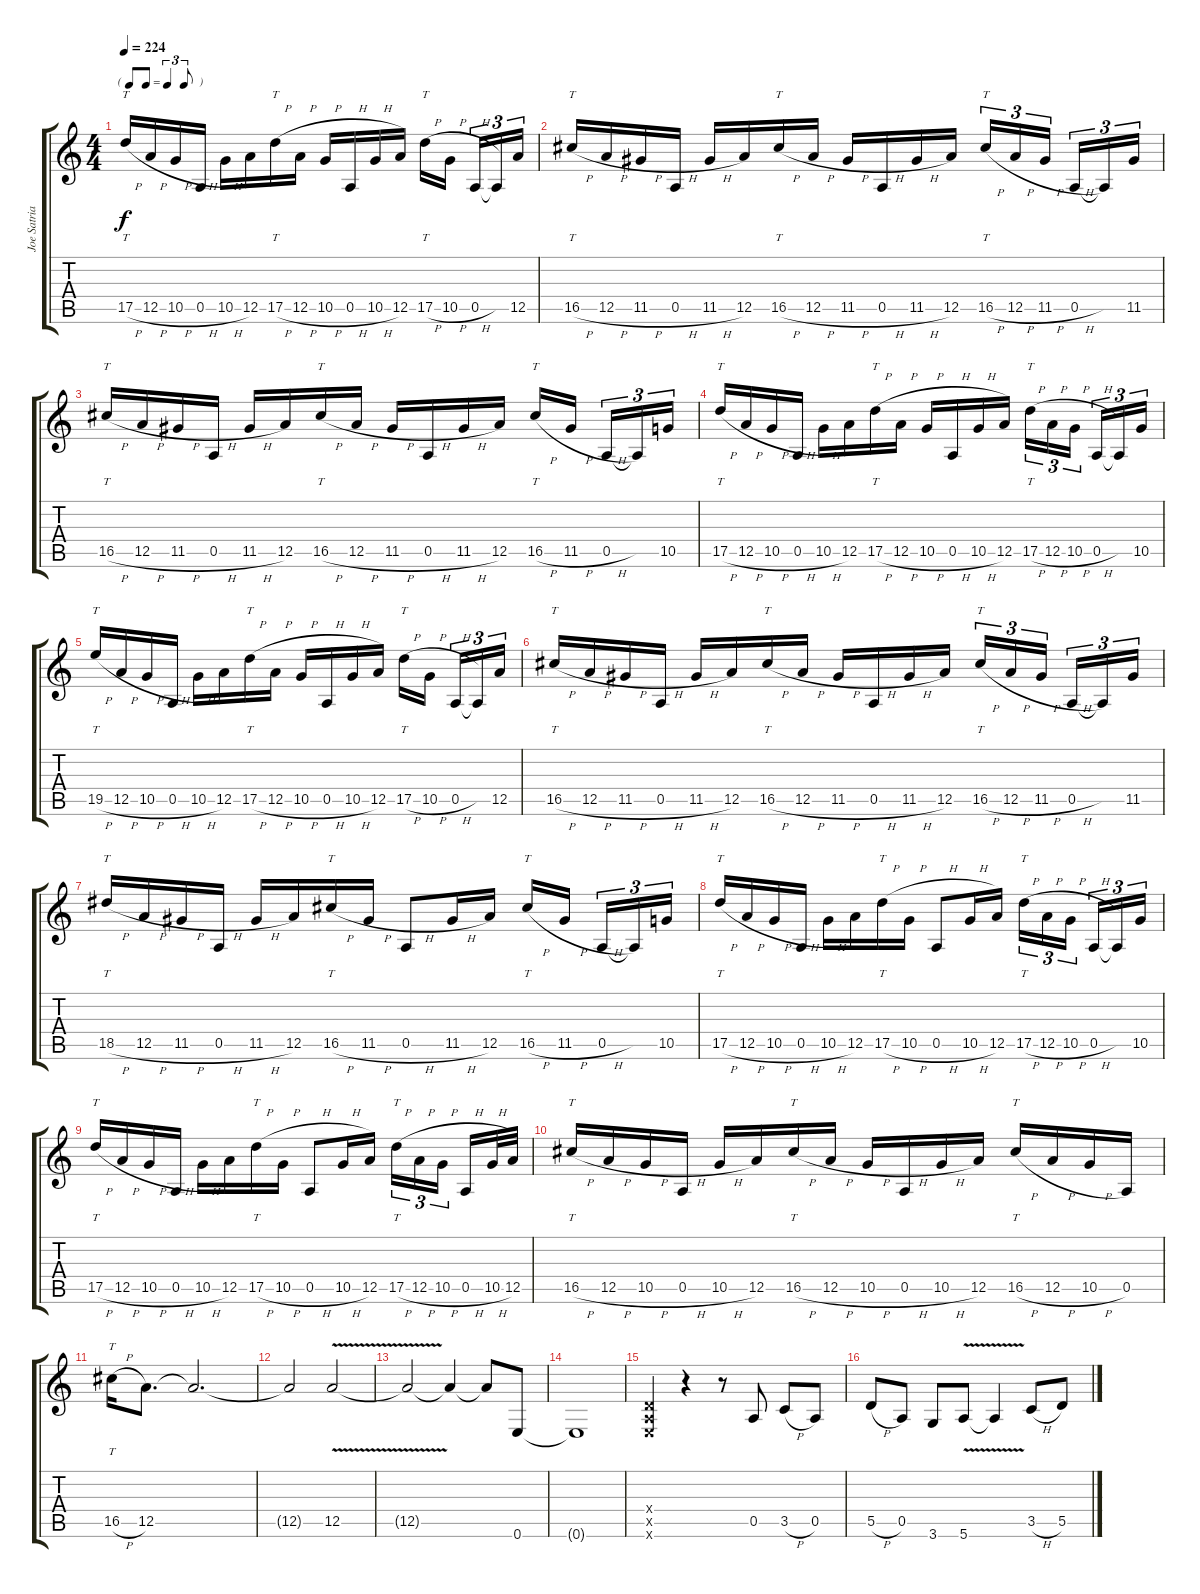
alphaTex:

\track ("Joe Satriani Lead" "Joe Satria") {instrument distortionguitar}
\staff {score tabs}
\tuning (E4 B3 G3 D3 A2 E2) {hide}
\ts (4 4)
\tf triplet8th
\tempo 224
\clef g2
\ks c
17.5{h}.16{tt dy f} 12.5{h}.16 10.5{h}.16 0.5{h}.16 10.5{h}.16 12.5.16 17.5{h}.16{tt} 12.5{h}.16 10.5{h}.16 0.5{h}.16 10.5{h}.16 12.5.16 17.5{h}.16{tt} 10.5{h}.16{beam splitsecondary} 0.5{h}.16{tu (3 2)} 0.5{t}.16{tu (3 2)} 12.5.16{tu (3 2)} |
16.5{h}.16{tt} 12.5{h}.16 11.5{h}.16 0.5{h}.16 11.5{h}.16 12.5.16 16.5{h}.16{tt} 12.5{h}.16 11.5{h}.16 0.5{h}.16 11.5{h}.16 12.5.16 16.5{h}.16{tt tu (3 2)} 12.5{h}.16{tu (3 2)} 11.5{h}.16{tu (3 2) beam splitsecondary} 0.5{h}.16{tu (3 2)} 0.5{t}.16{tu (3 2)} 11.5.16{tu (3 2)} |
16.5{h}.16{tt} 12.5{h}.16 11.5{h}.16 0.5{h}.16 11.5{h}.16 12.5.16 16.5{h}.16{tt} 12.5{h}.16 11.5{h}.16 0.5{h}.16 11.5{h}.16 12.5.16 16.5{h}.16{tt} 11.5{h}.16{beam splitsecondary} 0.5{h}.16{tu (3 2)} 0.5{t}.16{tu (3 2)} 10.5.16{tu (3 2)} |
17.5{h}.16{tt} 12.5{h}.16 10.5{h}.16 0.5{h}.16 10.5{h}.16 12.5.16 17.5{h}.16{tt} 12.5{h}.16 10.5{h}.16 0.5{h}.16 10.5{h}.16 12.5.16 17.5{h}.16{tt tu (3 2)} 12.5{h}.16{tu (3 2)} 10.5{h}.16{tu (3 2) beam splitsecondary} 0.5{h}.16{tu (3 2)} 0.5{t}.16{tu (3 2)} 10.5.16{tu (3 2)} |
19.5{h}.16{tt} 12.5{h}.16 10.5{h}.16 0.5{h}.16 10.5{h}.16 12.5.16 17.5{h}.16{tt} 12.5{h}.16 10.5{h}.16 0.5{h}.16 10.5{h}.16 12.5.16 17.5{h}.16{tt} 10.5{h}.16{beam splitsecondary} 0.5{h}.16{tu (3 2)} 0.5{t}.16{tu (3 2)} 12.5.16{tu (3 2)} |
16.5{h}.16{tt} 12.5{h}.16 11.5{h}.16 0.5{h}.16 11.5{h}.16 12.5.16 16.5{h}.16{tt} 12.5{h}.16 11.5{h}.16 0.5{h}.16 11.5{h}.16 12.5.16 16.5{h}.16{tt tu (3 2)} 12.5{h}.16{tu (3 2)} 11.5{h}.16{tu (3 2) beam splitsecondary} 0.5{h}.16{tu (3 2)} 0.5{t}.16{tu (3 2)} 11.5.16{tu (3 2)} |
18.5{h}.16{tt} 12.5{h}.16 11.5{h}.16 0.5{h}.16 11.5{h}.16 12.5.16 16.5{h}.16{tt} 11.5{h}.16 0.5{h}.8 11.5{h}.16 12.5.16 16.5{h}.16{tt} 11.5{h}.16{beam splitsecondary} 0.5{h}.16{tu (3 2)} 0.5{t}.16{tu (3 2)} 10.5.16{tu (3 2)} |
17.5{h}.16{tt} 12.5{h}.16 10.5{h}.16 0.5{h}.16 10.5{h}.16 12.5.16 17.5{h}.16{tt} 10.5{h}.16 0.5{h}.8 10.5{h}.16 12.5.16 17.5{h}.16{tt tu (3 2)} 12.5{h}.16{tu (3 2)} 10.5{h}.16{tu (3 2) beam splitsecondary} 0.5{h}.16{tu (3 2)} 0.5{t}.16{tu (3 2)} 10.5.16{tu (3 2)} |
17.5{h}.16{tt} 12.5{h}.16 10.5{h}.16 0.5{h}.16 10.5{h}.16 12.5.16 17.5{h}.16{tt} 10.5{h}.16 0.5{h}.8 10.5{h}.16 12.5.16 17.5{h}.16{tt tu (3 2)} 12.5{h}.16{tu (3 2)} 10.5{h}.16{tu (3 2) beam splitsecondary} 0.5{h}.16 10.5{h}.32 12.5.32 |
16.5{h}.16{tt} 12.5{h}.16 10.5{h}.16 0.5{h}.16 10.5{h}.16 12.5.16 16.5{h}.16{tt} 12.5{h}.16 10.5{h}.16 0.5{h}.16 10.5{h}.16 12.5.16 16.5{h}.16{tt} 12.5{h}.16 10.5{h}.16 0.5.16 |
16.5{h}.16{tt} 12.5.8{d} 12.5{t}.2{d} |
12.5{t}.2 12.5{v}.2 |
12.5{t}.2 12.5{t}.4 12.5{t}.8 0.6.8 |
0.6{t}.1 |
(0.4{x} 0.5{x} 0.6{x}).4 r.4 r.8 0.5.8 3.5{h}.8 0.5.8 |
5.5{h}.8 0.5.8 3.6.8 5.6{v}.8 5.6{t}.4 3.5{h}.8 5.5.8
